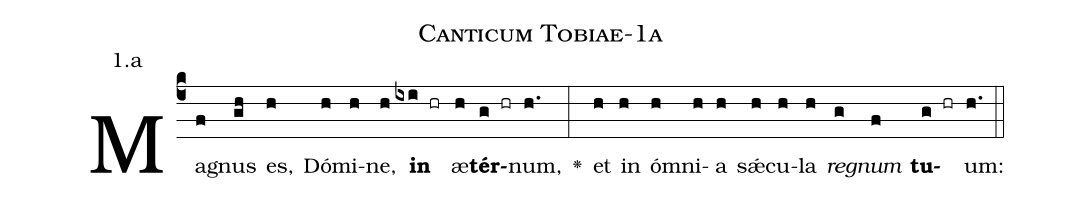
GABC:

name: Canticum Tobiae-1a;
annotation: 1.a;
%%
(c4)Ma(f)gnus(gh) es,(h) Dó(h)mi(h)ne,(h) <b>in</b>(ixi hr) æ(h)<b>tér</b>(g hr)num,(h.) <v>\greheightstar</v>(:) et(h) in(h) óm(h)ni(h)a(h) sǽ(h)cu(h)la(h) <i>re</i>(g)<i>gnum</i>(f) <b>tu</b>(g hr)um:(h.) (::)


%E(h) u(h) o(g) u(f) a(g) e.(h.) (::)
